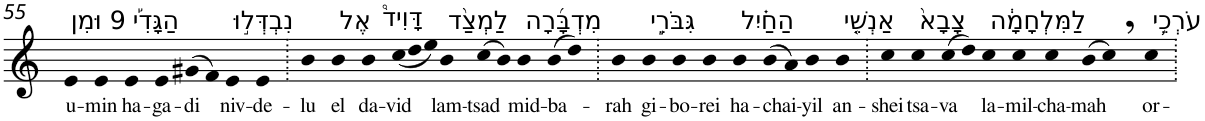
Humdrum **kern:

**kern	**text
*part1	*part1
*staff1	*staff1
*I"Piano	*
*I'Pno	*
!!LO:PB:g=z
*clefG2	*
*k[]	*
=55	=55
!LO:TX:a:t=9 וּמִן	!
!	!LO:LY:b
4e	u-
!	!LO:LY:b
4e	-min
!LO:TX:a:t=הַגָּדִ֡י	!
!	!LO:LY:b
4e	ha-
!	!LO:LY:b
4e	-ga-
!	!LO:LY:b
(>8g#X	-di
8f)	.
!LO:TX:a:t=נִבְדְּל֣וּ	!
!	!LO:LY:b
4e	niv-
!	!LO:LY:b
4e	-de-
=56.	=56.
!	!LO:LY:b
4b	-lu
!LO:TX:a:t=אֶל	!
!	!LO:LY:b
4b	el
!LO:TX:a:t=דָּוִיד֩	!
!	!LO:LY:b
4b	da-
*Xtuplet	*
!	!LO:LY:b
(<12cc	-vid
12dd	.
12ee)	.
!LO:TX:a:t=לַמְצַ֨ד	!
!	!LO:LY:b
4b	lam-
!	!LO:LY:b
(>8cc	-tsad
8b)	.
!LO:TX:a:t=מִדְבָּ֜רָה	!
!	!LO:LY:b
4b	mid-
!	!LO:LY:b
(>8b	-ba-
8dd)	.
=57.	=57.
!	!LO:LY:b
4b	-rah
!LO:TX:a:t=גִּבֹּרֵ֣י	!
!	!LO:LY:b
4b	gi-
!	!LO:LY:b
4b	-bo-
!	!LO:LY:b
4b	-rei
!LO:TX:a:t=הַחַ֗יִל	!
!	!LO:LY:b
4b	ha-
!	!LO:LY:b
(>8b	-chai-
8a)	.
!	!LO:LY:b
4b	-yil
!LO:TX:a:t=אַנְשֵׁ֤י	!
!	!LO:LY:b
4b	an-
=58.	=58.
!	!LO:LY:b
4cc	-shei
!LO:TX:a:t=צָבָא֙	!
!	!LO:LY:b
4cc	tsa-
!	!LO:LY:b
(>8cc	-va
8dd)	.
!LO:TX:a:t=לַמִּלְחָמָ֔ה	!
!	!LO:LY:b
4cc	la-
!	!LO:LY:b
4cc	-mil-
!	!LO:LY:b
4cc	-cha-
!	!LO:LY:b
(>8b	-mah
8cc,)	.
!LO:TX:a:t=עֹרְכֵ֥י	!
!	!LO:LY:b
4cc	or-
=.	=.
*-	*-
